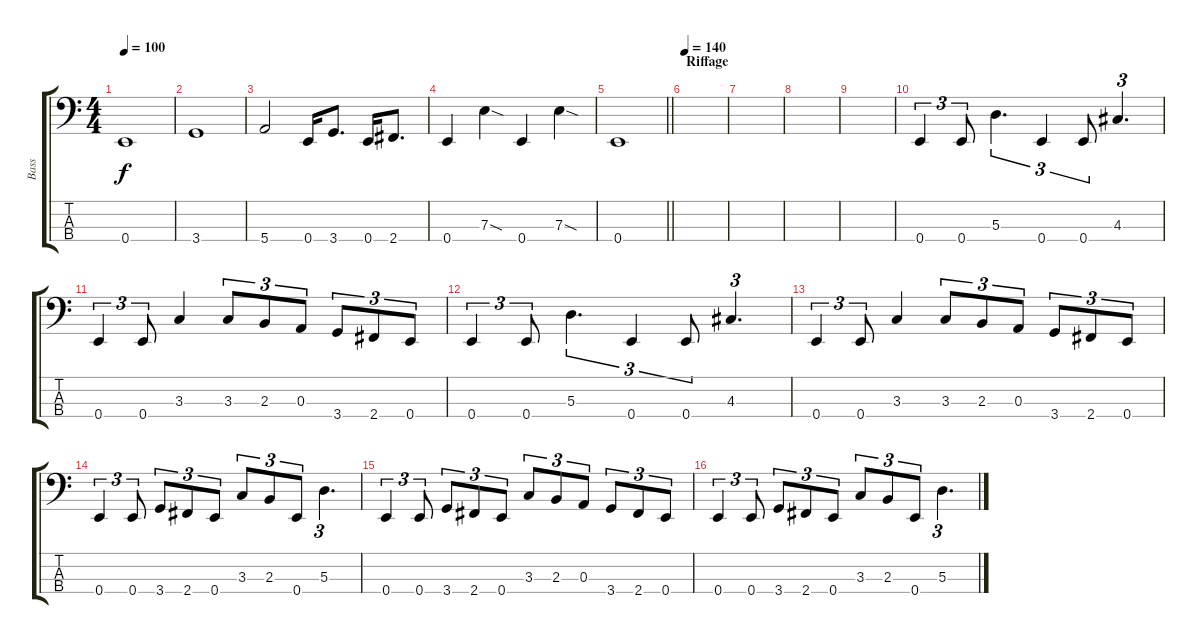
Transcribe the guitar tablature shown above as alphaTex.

\track ("Bass" "Bass") {instrument electricbasspick}
\staff {score tabs}
\tuning (G2 D2 A1 E1) {hide}
\ts (4 4)
\tempo 100
\clef f4
\ks c
0.4{t}.1{dy f} |
3.4.1 |
5.4.2 0.4.16 3.4.8{d} 0.4.16 2.4.8{d} |
0.4.4 7.3{sod}.4 0.4.4 7.3{sod}.4 |
\barLineRight lightlight
0.4.1 |
\section ("" "Riffage")
\tempo 140
|
|
|
|
0.4.4{tu (3 2)} 0.4.8{tu (3 2)} 5.3.4{d tu (3 2)} 0.4.4{tu (3 2)} 0.4.8{tu (3 2)} 4.3.4{d tu (3 2)} |
0.4.4{tu (3 2)} 0.4.8{tu (3 2)} 3.3.4 3.3.8{tu (3 2)} 2.3.8{tu (3 2)} 0.3.8{tu (3 2)} 3.4.8{tu (3 2)} 2.4.8{tu (3 2)} 0.4.8{tu (3 2)} |
0.4.4{tu (3 2)} 0.4.8{tu (3 2)} 5.3.4{d tu (3 2)} 0.4.4{tu (3 2)} 0.4.8{tu (3 2)} 4.3.4{d tu (3 2)} |
0.4.4{tu (3 2)} 0.4.8{tu (3 2)} 3.3.4 3.3.8{tu (3 2)} 2.3.8{tu (3 2)} 0.3.8{tu (3 2)} 3.4.8{tu (3 2)} 2.4.8{tu (3 2)} 0.4.8{tu (3 2)} |
0.4.4{tu (3 2)} 0.4.8{tu (3 2)} 3.4.8{tu (3 2)} 2.4.8{tu (3 2)} 0.4.8{tu (3 2)} 3.3.8{tu (3 2)} 2.3.8{tu (3 2)} 0.4.8{tu (3 2)} 5.3.4{d tu (3 2)} |
0.4.4{tu (3 2)} 0.4.8{tu (3 2)} 3.4.8{tu (3 2)} 2.4.8{tu (3 2)} 0.4.8{tu (3 2)} 3.3.8{tu (3 2)} 2.3.8{tu (3 2)} 0.3.8{tu (3 2)} 3.4.8{tu (3 2)} 2.4.8{tu (3 2)} 0.4.8{tu (3 2)} |
0.4.4{tu (3 2)} 0.4.8{tu (3 2)} 3.4.8{tu (3 2)} 2.4.8{tu (3 2)} 0.4.8{tu (3 2)} 3.3.8{tu (3 2)} 2.3.8{tu (3 2)} 0.4.8{tu (3 2)} 5.3.4{d tu (3 2)}
